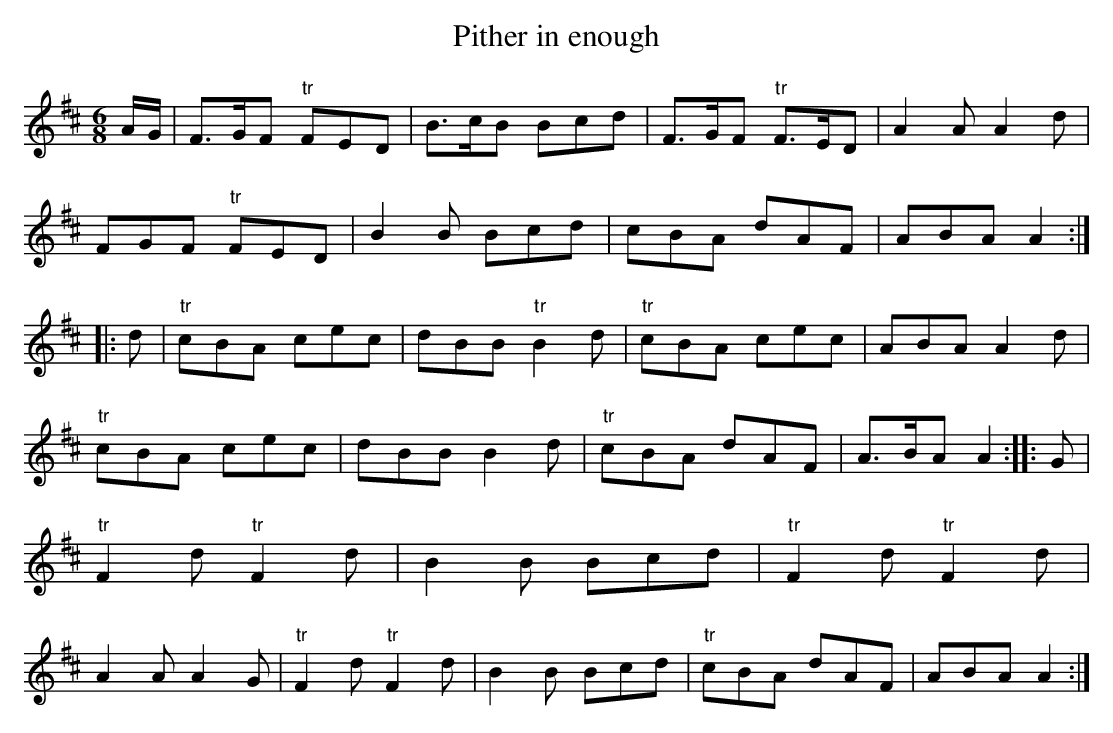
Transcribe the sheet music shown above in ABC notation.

X:1
T:Pither in enough
M:6/8
K:AMix
A/G/|\
F>GF "tr"FED| B>cB Bcd| F>GF "tr"F>ED| A2A A2d|\
FGF "tr"FED| B2B Bcd| cBA dAF| ABA A2::\
d|\
"tr"cBA cec| dBB "tr"B2d| "tr"cBA cec| ABA A2d|\
"tr"cBA cec| dBB B2d| "tr"cBA dAF| A>BA A2::\
G|\
"tr"F2d "tr"F2d| B2B Bcd| "tr"F2d "tr"F2d| A2A A2G|\
"tr"F2d "tr"F2d| B2B Bcd| "tr"cBA dAF| ABA A2:|
